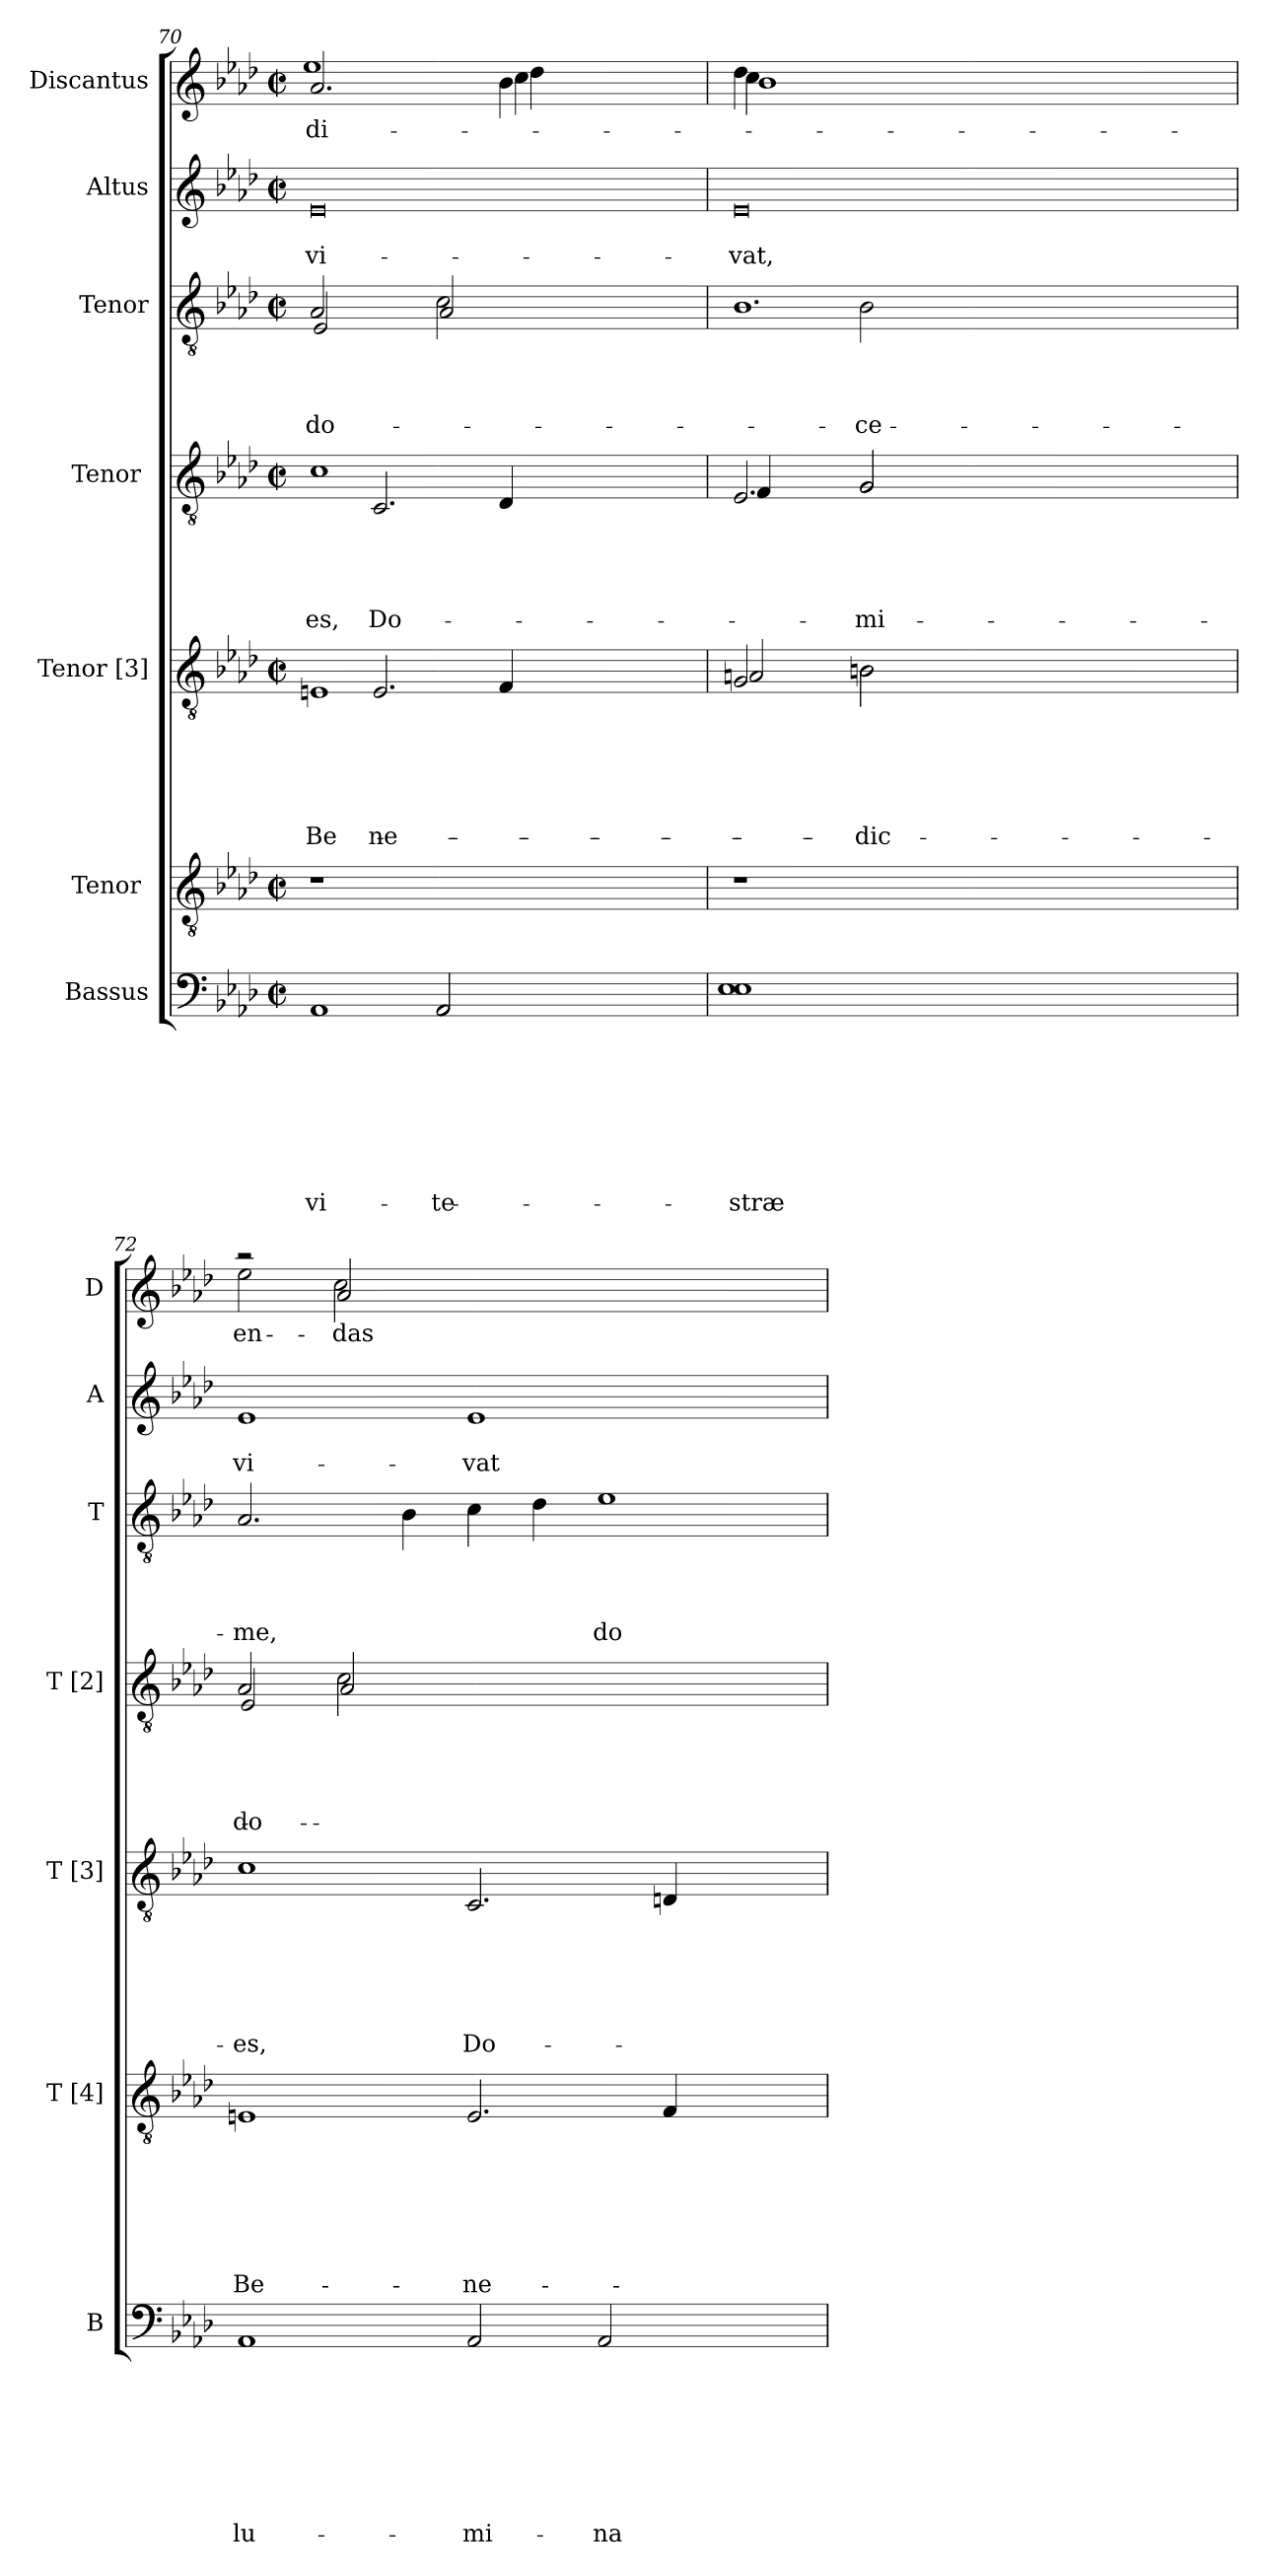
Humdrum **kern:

**kern	**text	**text	**text	**text	**text	**text	**text	**text	**kern	**text	**text	**text	**text	**text	**text	**text	**kern	**text	**text	**text	**text	**text	**text	**kern	**text	**text	**text	**text	**text	**kern	**text	**text	**text	**text	**kern	**text	**text	**kern	**text
*part7	*part7	*part7	*part7	*part7	*part7	*part7	*part7	*part7	*part6	*part6	*part6	*part6	*part6	*part6	*part6	*part6	*part5	*part5	*part5	*part5	*part5	*part5	*part5	*part4	*part4	*part4	*part4	*part4	*part4	*part3	*part3	*part3	*part3	*part3	*part2	*part2	*part2	*part1	*part1
*staff7	*staff7	*staff7	*staff7	*staff7	*staff7	*staff7	*staff7	*staff7	*staff6	*staff6	*staff6	*staff6	*staff6	*staff6	*staff6	*staff6	*staff5	*staff5	*staff5	*staff5	*staff5	*staff5	*staff5	*staff4	*staff4	*staff4	*staff4	*staff4	*staff4	*staff3	*staff3	*staff3	*staff3	*staff3	*staff2	*staff2	*staff2	*staff1	*staff1
*I"Bassus	*	*	*	*	*	*	*	*	*I"Tenor [4]	*	*	*	*	*	*	*	*I"Tenor [3]	*	*	*	*	*	*	*I"Tenor [2]	*	*	*	*	*	*I"Tenor	*	*	*	*	*I"Altus	*	*	*I"Discantus	*
*I'B	*	*	*	*	*	*	*	*	*I'T [4]	*	*	*	*	*	*	*	*I'T [3]	*	*	*	*	*	*	*I'T [2]	*	*	*	*	*	*I'T	*	*	*	*	*I'A	*	*	*I'D	*
*clefF4	*	*	*	*	*	*	*	*	*clefGv2	*	*	*	*	*	*	*	*clefGv2	*	*	*	*	*	*	*clefGv2	*	*	*	*	*	*clefGv2	*	*	*	*	*clefG2	*	*	*clefG2	*
*k[b-e-a-d-]	*	*	*	*	*	*	*	*	*k[b-e-a-d-]	*	*	*	*	*	*	*	*k[b-e-a-d-]	*	*	*	*	*	*	*k[b-e-a-d-]	*	*	*	*	*	*k[b-e-a-d-]	*	*	*	*	*k[b-e-a-d-]	*	*	*k[b-e-a-d-]	*
*A-:	*	*	*	*	*	*	*	*	*A-:	*	*	*	*	*	*	*	*A-:	*	*	*	*	*	*	*A-:	*	*	*	*	*	*A-:	*	*	*	*	*A-:	*	*	*A-:	*
*M2/2	*	*	*	*	*	*	*	*	*M2/2	*	*	*	*	*	*	*	*M2/2	*	*	*	*	*	*	*M2/2	*	*	*	*	*	*M2/2	*	*	*	*	*M2/2	*	*	*M2/2	*
*met(c|)	*	*	*	*	*	*	*	*	*met(c|)	*	*	*	*	*	*	*	*met(c|)	*	*	*	*	*	*	*met(c|)	*	*	*	*	*	*met(c|)	*	*	*	*	*met(c|)	*	*	*met(c|)	*
=70	=70	=70	=70	=70	=70	=70	=70	=70	=70	=70	=70	=70	=70	=70	=70	=70	=70	=70	=70	=70	=70	=70	=70	=70	=70	=70	=70	=70	=70	=70	=70	=70	=70	=70	=70	=70	=70	=70	=70
!	!	!	!	!	!	!	!	!LO:LY:b	!	!	!	!	!	!	!	!	!	!	!	!	!	!	!LO:LY:b	!	!	!	!	!	!LO:LY:b	!	!	!	!	!LO:LY:b	!	!	!	!	!
*^	*	*	*	*	*	*	*	*	*	*	*	*	*	*	*	*	*^	*	*	*	*	*	*	*^	*	*	*	*	*	*^	*	*	*	*	*	*	*	*	*
*	*^	*	*	*	*	*	*	*	*	*	*	*	*	*	*	*	*	*	*^	*	*	*	*	*	*	*	*^	*	*	*	*	*	*	*	*	*	*	*	*	*	*	*	*
!	!	!	!	!	!	!	!	!	!	!	!	!	!	!	!	!	!	!	!	!	!	!	!	!	!	!	!	!	!	!	!	!	!	!	!	!	!	!	!	!	!LO:LY:b	!	!	!LO:LY:b	!	!LO:LY:b
*	*	*	*	*	*	*	*	*	*	*	*	*	*	*	*	*	*	*	*	*	*	*	*	*	*	*	*	*	*	*	*	*	*	*	*	*	*	*	*	*	*	*	*	*	*^	*
*	*	*	*	*	*	*	*	*	*	*	*	*	*	*	*	*	*	*	*	*	*	*	*	*	*	*	*	*	*	*	*	*	*	*	*	*	*	*	*	*	*	*	*	*	*	*^	*
*	*	*	*	*	*	*	*	*	*	*	*	*	*	*	*	*	*	*	*	*	*	*	*	*	*	*	*	*	*	*	*	*	*	*	*	*	*	*	*	*	*	*	*	*	*	*	*^	*
1AA-	2ryy	2ryy	.	.	.	.	.	.	.	vi-	1r	.	.	.	.	.	.	.	1E	4ryy	2.ryy	.	.	.	.	.	Be-	1c	4ryy	2.ryy	.	.	.	.	-es,	2A-/	2E-/	.	.	.	do-	0e-	.	vi-	2.a-/	2.ryy	2.ryy	1ee-	-di-
!	!	!	!	!	!	!	!	!	!	!	!	!	!	!	!	!	!	!	!	!	!	!	!	!	!	!	!LO:LY:b	!	!	!	!	!	!	!	!LO:LY:b	!	!	!	!	!	!	!	!	!	!	!	!	!	!
.	.	.	.	.	.	.	.	.	.	.	.	.	.	.	.	.	.	.	.	2.E/	.	.	.	.	.	.	-ne-	.	2.C/	.	.	.	.	.	Do-	.	.	.	.	.	.	.	.	.	.	.	.	.	.
!	!	!	!	!	!	!	!	!	!	!LO:LY:b	!	!	!	!	!	!	!	!	!	!	!	!	!	!	!	!	!	!	!	!	!	!	!	!	!	!	!	!	!	!	!	!	!	!	!	!	!	!	!
!	!	!	!	!	!	!	!	!	!	!LO:LY:b	!	!	!	!	!	!	!	!	!	!	!	!	!	!	!	!	!	!	!	!	!	!	!	!	!	!	!	!	!	!	!	!	!	!	!	!	!	!	!
.	2AA-/	2AA-/	.	.	.	.	.	.	.	-te	.	.	.	.	.	.	.	.	.	.	.	.	.	.	.	.	.	.	.	.	.	.	.	.	.	2c\	2A-/	.	.	.	.	.	.	.	.	.	.	.	.
.	.	.	.	.	.	.	.	.	.	.	.	.	.	.	.	.	.	.	.	.	4F/	.	.	.	.	.	.	.	.	4D-/	.	.	.	.	.	.	.	.	.	.	.	.	.	.	4b-\	4cc\	4dd-\	.	.
1ryy	1ryy	1ryy	.	.	.	.	.	.	.	.	1ryy	.	.	.	.	.	.	.	1ryy	1ryy	1ryy	.	.	.	.	.	.	1ryy	1ryy	1ryy	.	.	.	.	.	1ryy	1ryy	.	.	.	.	.	.	.	1ryy	1ryy	1ryy	1ryy	.
!!LO:LB:g=z
=71	=71	=71	=71	=71	=71	=71	=71	=71	=71	=71	=71	=71	=71	=71	=71	=71	=71	=71	=71	=71	=71	=71	=71	=71	=71	=71	=71	=71	=71	=71	=71	=71	=71	=71	=71	=71	=71	=71	=71	=71	=71	=71	=71	=71	=71	=71	=71	=71	=71
!	!	!	!	!	!	!	!	!	!	!LO:LY:b	!	!	!	!	!	!	!	!	!	!	!	!	!	!	!	!	!	!	!	!	!	!	!	!	!	!	!	!	!	!	!	!	!	!LO:LY:b	!	!	!	!	!
*v	*v	*v	*	*	*	*	*	*	*	*	*	*	*	*	*	*	*	*	*	*v	*v	*	*	*	*	*	*	*	*	*	*	*	*	*	*	*	*	*	*	*	*	*	*	*	*	*	*v	*v	*
1E- 1E-	.	.	.	.	.	.	.	-stræ	1r	.	.	.	.	.	.	.	2G/	2A/	.	.	.	.	.	.	2.E-/	4F/	2ryy	.	.	.	.	.	1.B-	2ryy	.	.	.	.	0e-	.	-vat,	4dd-\	4cc\	1b-	.
.	.	.	.	.	.	.	.	.	.	.	.	.	.	.	.	.	.	.	.	.	.	.	.	.	.	4ryy	.	.	.	.	.	.	.	.	.	.	.	.	.	.	.	1ryy	1ryy	.	.
!	!	!	!	!	!	!	!	!	!	!	!	!	!	!	!	!	!	!	!	!	!	!	!	!LO:LY:b	!	!	!	!	!	!	!	!	!	!	!	!	!	!	!	!	!	!	!	!	!
!	!	!	!	!	!	!	!	!	!	!	!	!	!	!	!	!	!	!	!	!	!	!	!	!LO:LY:b	!	!	!	!	!	!	!	!LO:LY:b	!	!	!	!	!	!LO:LY:b	!	!	!	!	!	!	!
.	.	.	.	.	.	.	.	.	.	.	.	.	.	.	.	.	2B\	2B\	.	.	.	.	.	dic-	.	2G/	2G/	.	.	.	.	-mi-	.	2B-\	.	.	.	-ce	.	.	.	.	.	.	.
.	.	.	.	.	.	.	.	.	.	.	.	.	.	.	.	.	.	.	.	.	.	.	.	.	1ryy	.	.	.	.	.	.	.	.	.	.	.	.	.	.	.	.	.	.	.	.
1ryy	.	.	.	.	.	.	.	.	1ryy	.	.	.	.	.	.	.	1ryy	1ryy	.	.	.	.	.	.	.	1ryy	1ryy	.	.	.	.	.	.	2ryy	.	.	.	.	.	.	.	.	.	1ryy	.
.	.	.	.	.	.	.	.	.	.	.	.	.	.	.	.	.	.	.	.	.	.	.	.	.	.	.	.	.	.	.	.	.	.	.	.	.	.	.	.	.	.	2.ryy	2.ryy	.	.
.	.	.	.	.	.	.	.	.	.	.	.	.	.	.	.	.	.	.	.	.	.	.	.	.	.	.	.	.	.	.	.	.	2ryy	2ryy	.	.	.	.	.	.	.	.	.	.	.
.	.	.	.	.	.	.	.	.	.	.	.	.	.	.	.	.	.	.	.	.	.	.	.	.	4ryy	.	.	.	.	.	.	.	.	.	.	.	.	.	.	.	.	.	.	.	.
*	*	*	*	*	*	*	*	*	*	*	*	*	*	*	*	*	*v	*v	*	*	*	*	*	*	*	*	*	*	*	*	*	*	*v	*v	*	*	*	*	*	*	*	*v	*v	*v	*
*	*	*	*	*	*	*	*	*	*	*	*	*	*	*	*	*	*	*	*	*	*	*	*	*v	*v	*v	*	*	*	*	*	*	*	*	*	*	*	*	*	*	*
=72	=72	=72	=72	=72	=72	=72	=72	=72	=72	=72	=72	=72	=72	=72	=72	=72	=72	=72	=72	=72	=72	=72	=72	=72	=72	=72	=72	=72	=72	=72	=72	=72	=72	=72	=72	=72	=72	=72	=72
!	!	!	!	!	!	!	!	!LO:LY:b	!	!	!	!	!	!	!	!LO:LY:b	!	!	!	!	!	!	!LO:LY:b	!	!	!	!	!	!LO:LY:b	!	!	!	!	!	!	!	!	!	!
*	*	*	*	*	*	*	*	*	*	*	*	*	*	*	*	*	*	*	*	*	*	*	*	*^	*	*	*	*	*	*	*	*	*	*	*	*	*	*	*
!	!	!	!	!	!	!	!	!	!	!	!	!	!	!	!	!	!	!	!	!	!	!	!	!	!	!	!	!	!	!LO:LY:b	!	!	!	!	!LO:LY:b	!	!	!LO:LY:b	!	!LO:LY:b
*	*	*	*	*	*	*	*	*	*	*	*	*	*	*	*	*	*	*	*	*	*	*	*	*	*	*	*	*	*	*	*	*	*	*	*	*	*	*	*^	*
1AA-	.	.	.	.	.	.	.	lu-	1E	.	.	.	.	.	.	Be-	1c	.	.	.	.	.	-es,	2A-/	2E-/	.	.	.	.	do-	2.A-/	.	.	.	me,	1e-	.	vi-	2raa	2ee-\	-en-
!	!	!	!	!	!	!	!	!	!	!	!	!	!	!	!	!	!	!	!	!	!	!	!	!	!	!	!	!	!	!	!	!	!	!	!	!	!	!	!	!	!LO:LY:b
!	!	!	!	!	!	!	!	!	!	!	!	!	!	!	!	!	!	!	!	!	!	!	!	!	!	!	!	!	!	!	!	!	!	!	!	!	!	!	!	!	!LO:LY:b
.	.	.	.	.	.	.	.	.	.	.	.	.	.	.	.	.	.	.	.	.	.	.	.	2c\	2A-/	.	.	.	.	.	.	.	.	.	.	.	.	.	2a-/	2cc\	-das
.	.	.	.	.	.	.	.	.	.	.	.	.	.	.	.	.	.	.	.	.	.	.	.	.	.	.	.	.	.	.	4B-\	.	.	.	.	.	.	.	.	.	.
!	!	!	!	!	!	!	!	!LO:LY:b	!	!	!	!	!	!	!	!LO:LY:b	!	!	!	!	!	!	!LO:LY:b	!	!	!	!	!	!	!	!	!	!	!	!	!	!	!LO:LY:b	!	!	!
2AA-/	.	.	.	.	.	.	.	-mi-	2.E/	.	.	.	.	.	.	-ne-	2.C/	.	.	.	.	.	Do-	1.ryy	1.ryy	.	.	.	.	.	4c\	.	.	.	.	1e-	.	-vat	1.ryy	1.ryy	.
.	.	.	.	.	.	.	.	.	.	.	.	.	.	.	.	.	.	.	.	.	.	.	.	.	.	.	.	.	.	.	4d-\	.	.	.	.	.	.	.	.	.	.
!	!	!	!	!	!	!	!	!LO:LY:b	!	!	!	!	!	!	!	!	!	!	!	!	!	!	!	!	!	!	!	!	!	!	!	!	!	!	!LO:LY:b	!	!	!	!	!	!
2AA-/	.	.	.	.	.	.	.	-na	.	.	.	.	.	.	.	.	.	.	.	.	.	.	.	.	.	.	.	.	.	.	1e-	.	.	.	do-	.	.	.	.	.	.
.	.	.	.	.	.	.	.	.	4F/	.	.	.	.	.	.	.	4D/	.	.	.	.	.	.	.	.	.	.	.	.	.	.	.	.	.	.	.	.	.	.	.	.
2ryy	.	.	.	.	.	.	.	.	2ryy	.	.	.	.	.	.	.	2ryy	.	.	.	.	.	.	.	.	.	.	.	.	.	.	.	.	.	.	2ryy	.	.	.	.	.
*	*	*	*	*	*	*	*	*	*	*	*	*	*	*	*	*	*	*	*	*	*	*	*	*v	*v	*	*	*	*	*	*	*	*	*	*	*	*	*	*v	*v	*
=	=	=	=	=	=	=	=	=	=	=	=	=	=	=	=	=	=	=	=	=	=	=	=	=	=	=	=	=	=	=	=	=	=	=	=	=	=	=	=
*-	*-	*-	*-	*-	*-	*-	*-	*-	*-	*-	*-	*-	*-	*-	*-	*-	*-	*-	*-	*-	*-	*-	*-	*-	*-	*-	*-	*-	*-	*-	*-	*-	*-	*-	*-	*-	*-	*-	*-
